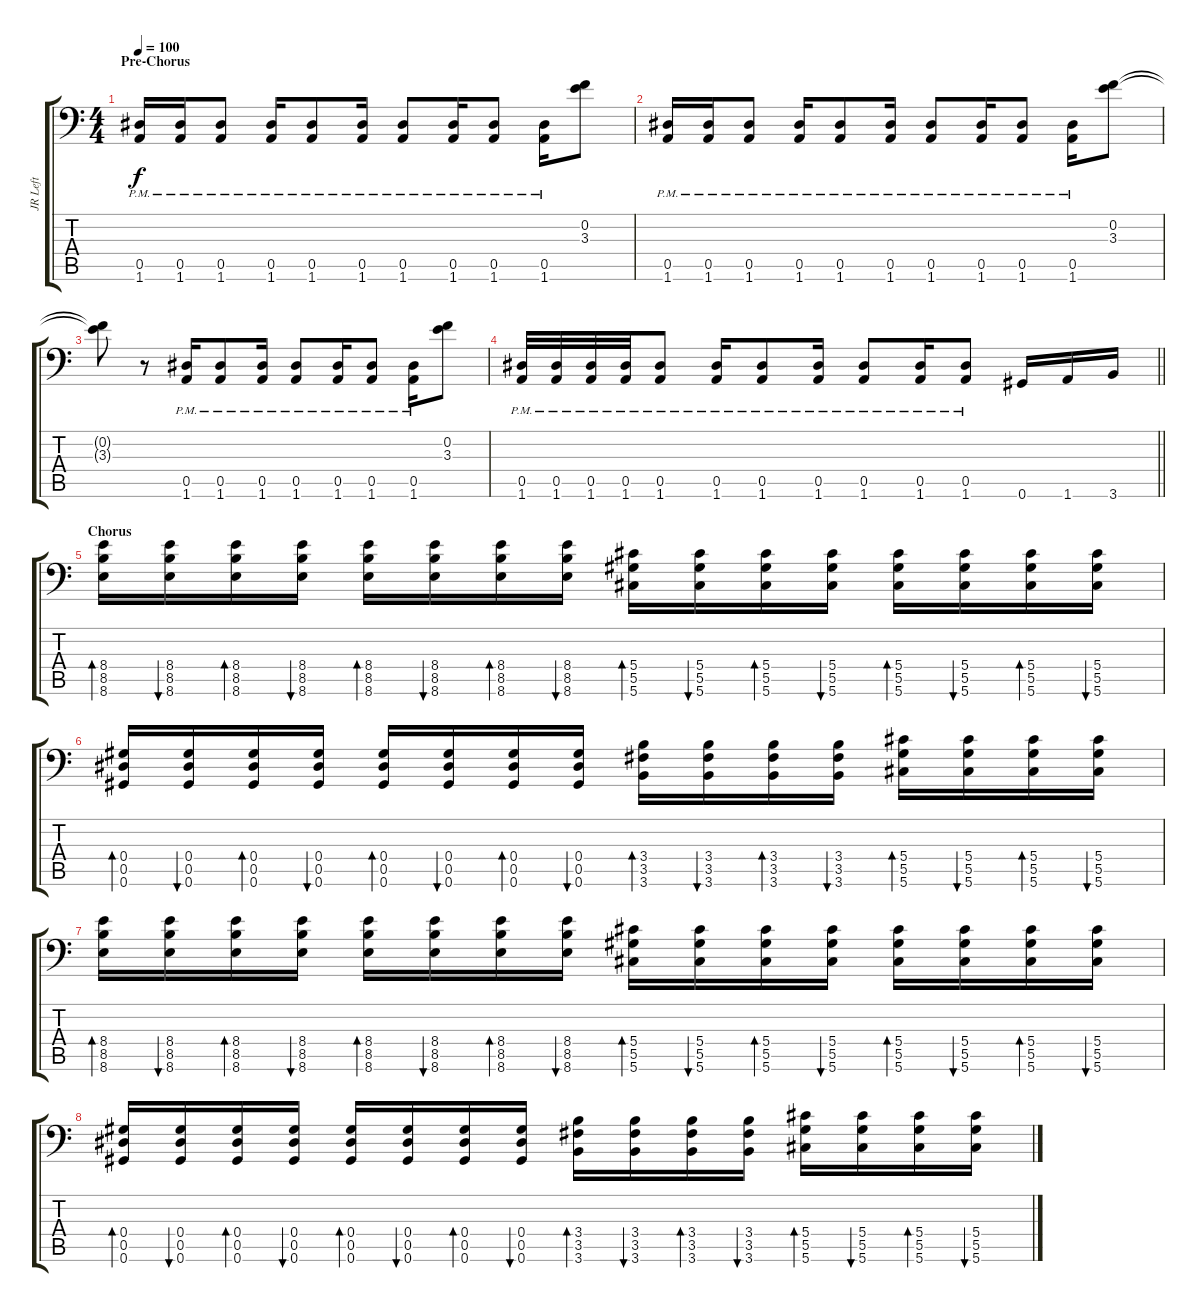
\track ("JR Left" "JR Left") {instrument overdrivenguitar}
\staff {score tabs}
\tuning (Bb3 F3 Db3 Ab2 Eb2 Ab1) {hide}
\ts (4 4)
\section ("" "Pre-Chorus")
\tempo 100
\clef f4
\ks c
(0.5{pm} 1.6{pm}).16{dy f} (0.5{pm} 1.6{pm}).16 (0.5{pm} 1.6{pm}).8 (0.5{pm} 1.6{pm}).16 (0.5{pm} 1.6{pm}).8 (0.5{pm} 1.6{pm}).16 (0.5{pm} 1.6{pm}).8 (0.5{pm} 1.6{pm}).16 (0.5{pm} 1.6{pm}).8 (0.5{pm} 1.6{pm}).16 (0.2 3.3).8 |
(0.5{pm} 1.6{pm}).16 (0.5{pm} 1.6{pm}).16 (0.5{pm} 1.6{pm}).8 (0.5{pm} 1.6{pm}).16 (0.5{pm} 1.6{pm}).8 (0.5{pm} 1.6{pm}).16 (0.5{pm} 1.6{pm}).8 (0.5{pm} 1.6{pm}).16 (0.5{pm} 1.6{pm}).8 (0.5{pm} 1.6{pm}).16 (0.2 3.3).8 |
(0.2{t} 3.3{t}).8 r.8 (0.5{pm} 1.6{pm}).16 (0.5{pm} 1.6{pm}).8 (0.5{pm} 1.6{pm}).16 (0.5{pm} 1.6{pm}).8 (0.5{pm} 1.6{pm}).16 (0.5{pm} 1.6{pm}).8 (0.5{pm} 1.6{pm}).16 (0.2 3.3).8 |
\barLineRight lightlight
(0.5{pm} 1.6{pm}).32 (0.5{pm} 1.6{pm}).32 (0.5{pm} 1.6{pm}).32 (0.5{pm} 1.6{pm}).32 (0.5{pm} 1.6{pm}).8 (0.5{pm} 1.6{pm}).16 (0.5{pm} 1.6{pm}).8 (0.5{pm} 1.6{pm}).16 (0.5{pm} 1.6{pm}).8 (0.5{pm} 1.6{pm}).16 (0.5{pm} 1.6{pm}).8 0.6.16 1.6.16 3.6.16 |
\section ("" "Chorus")
(8.4 8.5 8.6).16{bd 30} (8.4 8.5 8.6).16{bu 30} (8.4 8.5 8.6).16{bd 30} (8.4 8.5 8.6).16{bu 30} (8.4 8.5 8.6).16{bd 30} (8.4 8.5 8.6).16{bu 30} (8.4 8.5 8.6).16{bd 30} (8.4 8.5 8.6).16{bu 30} (5.4 5.5 5.6).16{bd 30} (5.4 5.5 5.6).16{bu 30} (5.4 5.5 5.6).16{bd 30} (5.4 5.5 5.6).16{bu 30} (5.4 5.5 5.6).16{bd 30} (5.4 5.5 5.6).16{bu 30} (5.4 5.5 5.6).16{bd 30} (5.4 5.5 5.6).16{bu 30} |
(0.4 0.5 0.6).16{bd 30} (0.4 0.5 0.6).16{bu 30} (0.4 0.5 0.6).16{bd 30} (0.4 0.5 0.6).16{bu 30} (0.4 0.5 0.6).16{bd 30} (0.4 0.5 0.6).16{bu 30} (0.4 0.5 0.6).16{bd 30} (0.4 0.5 0.6).16{bu 30} (3.4 3.5 3.6).16{bd 30} (3.4 3.5 3.6).16{bu 30} (3.4 3.5 3.6).16{bd 30} (3.4 3.5 3.6).16{bu 30} (5.4 5.5 5.6).16{bd 30} (5.4 5.5 5.6).16{bu 30} (5.4 5.5 5.6).16{bd 30} (5.4 5.5 5.6).16{bu 30} |
(8.4 8.5 8.6).16{bd 30} (8.4 8.5 8.6).16{bu 30} (8.4 8.5 8.6).16{bd 30} (8.4 8.5 8.6).16{bu 30} (8.4 8.5 8.6).16{bd 30} (8.4 8.5 8.6).16{bu 30} (8.4 8.5 8.6).16{bd 30} (8.4 8.5 8.6).16{bu 30} (5.4 5.5 5.6).16{bd 30} (5.4 5.5 5.6).16{bu 30} (5.4 5.5 5.6).16{bd 30} (5.4 5.5 5.6).16{bu 30} (5.4 5.5 5.6).16{bd 30} (5.4 5.5 5.6).16{bu 30} (5.4 5.5 5.6).16{bd 30} (5.4 5.5 5.6).16{bu 30} |
(0.4 0.5 0.6).16{bd 30} (0.4 0.5 0.6).16{bu 30} (0.4 0.5 0.6).16{bd 30} (0.4 0.5 0.6).16{bu 30} (0.4 0.5 0.6).16{bd 30} (0.4 0.5 0.6).16{bu 30} (0.4 0.5 0.6).16{bd 30} (0.4 0.5 0.6).16{bu 30} (3.4 3.5 3.6).16{bd 30} (3.4 3.5 3.6).16{bu 30} (3.4 3.5 3.6).16{bd 30} (3.4 3.5 3.6).16{bu 30} (5.4 5.5 5.6).16{bd 30} (5.4 5.5 5.6).16{bu 30} (5.4 5.5 5.6).16{bd 30} (5.4 5.5 5.6).16{bu 30}
